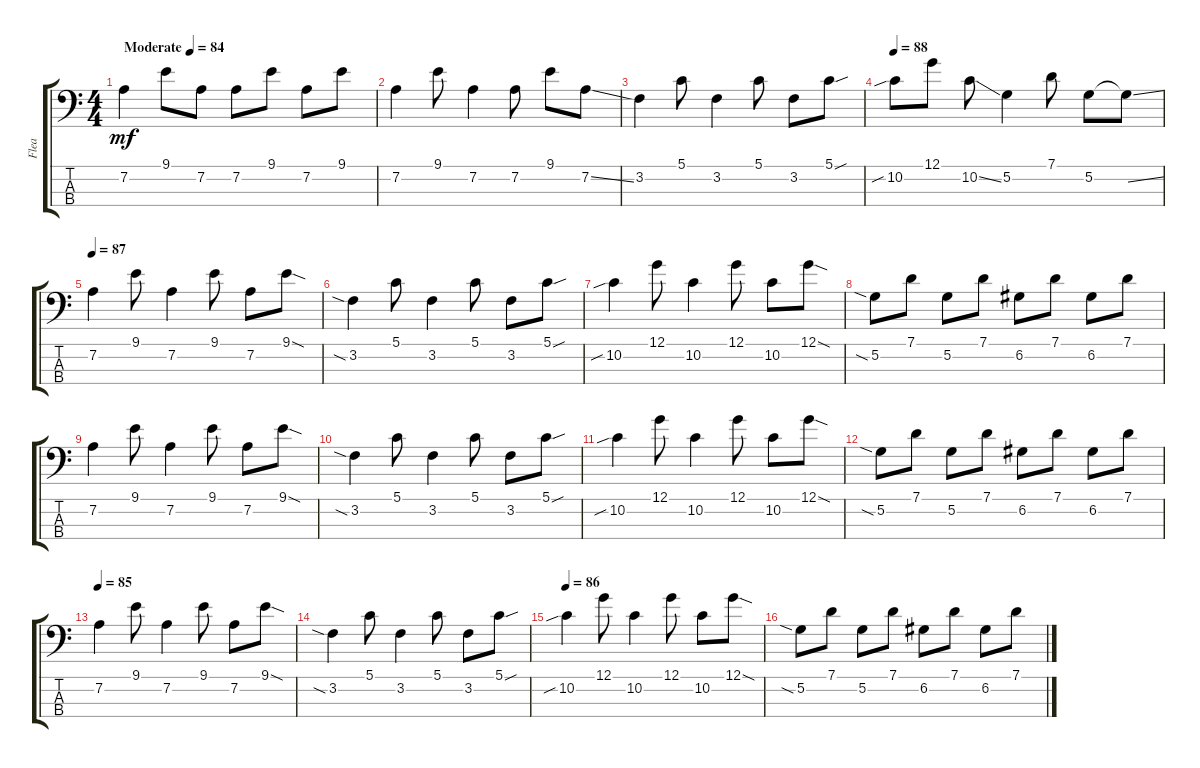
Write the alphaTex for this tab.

\track ("Flea" "Flea") {instrument electricbassfinger}
\staff {score tabs}
\tuning (G2 D2 A1 E1) {hide}
\ts (4 4)
\tempo (84 "Moderate")
\clef f4
\ks c
7.2.4{dy mf instrument electricbassfinger} 9.1.8 7.2.8 7.2.8 9.1.8 7.2.8 9.1.8 |
7.2.4 9.1.8 7.2.4 7.2.8 9.1.8 7.2{ss}.8 |
3.2.4 5.1.8 3.2.4 5.1.8 3.2.8 5.1{sou}.8 |
\tempo 88
10.2{sib}.8 12.1.8 10.2{ss}.8 5.2.4 7.1.8 5.2.8 5.2{ss t}.8 |
\tempo 87
7.2.4 9.1.8 7.2.4 9.1.8 7.2.8 9.1{sod}.8 |
3.2{sia}.4 5.1.8 3.2.4 5.1.8 3.2.8 5.1{sou}.8 |
10.2{sib}.4 12.1.8 10.2.4 12.1.8 10.2.8 12.1{sod}.8 |
5.2{sia}.8 7.1.8 5.2.8 7.1.8 6.2.8 7.1.8 6.2.8 7.1.8 |
7.2.4 9.1.8 7.2.4 9.1.8 7.2.8 9.1{sod}.8 |
3.2{sia}.4 5.1.8 3.2.4 5.1.8 3.2.8 5.1{sou}.8 |
10.2{sib}.4 12.1.8 10.2.4 12.1.8 10.2.8 12.1{sod}.8 |
5.2{sia}.8 7.1.8 5.2.8 7.1.8 6.2.8 7.1.8 6.2.8 7.1.8 |
\tempo 85
7.2.4 9.1.8 7.2.4 9.1.8 7.2.8 9.1{sod}.8 |
3.2{sia}.4 5.1.8 3.2.4 5.1.8 3.2.8 5.1{sou}.8 |
\tempo 86
10.2{sib}.4 12.1.8 10.2.4 12.1.8 10.2.8 12.1{sod}.8 |
5.2{sia}.8 7.1.8 5.2.8 7.1.8 6.2.8 7.1.8 6.2.8 7.1.8
